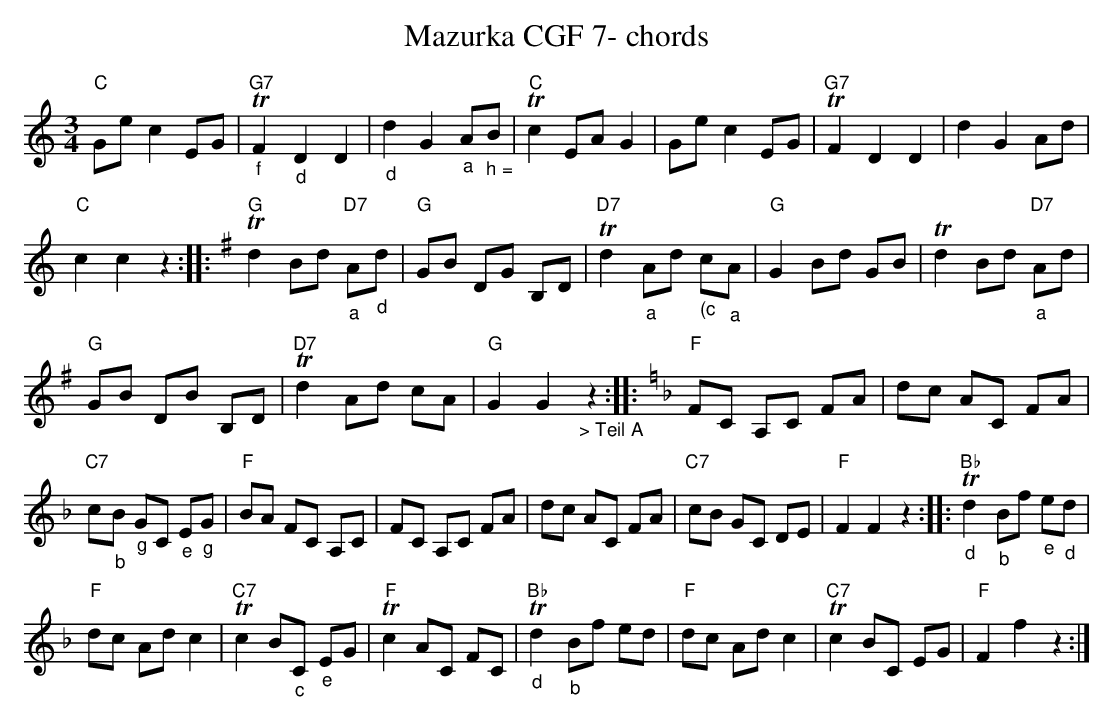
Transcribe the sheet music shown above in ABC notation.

X:1
T:Mazurka CGF 7- chords
M:3/4
L:1/8
K:Cmaj%%MIDI gchordon
"C"Gec2EG | "G7"T"_f"F2"_d"D2D2 | "_d"d2G2"_a"A"_ h ="B | "C"Tc2EAG2 | Gec2EG | "G7"TF2D2D2 | d2G2Ad |
"C"c2c2z2 :: [K:Gmaj] "G"Td2Bd "D7""_a"A"_d"d | "G"GB DG B,D | "D7"Td2 "_a"Ad "_(c"c"_a"A | "G"G2Bd GB | Td2Bd "D7""_a"Ad |
"G"GB DB B,D | "D7"Td2Ad cA | "G"G2G2"_> Teil A"z2 :: [K:Fmaj] "F"FC A,C FA | dc AC FA |
"C7"c"_b"B "_g"GC "_e"E"_g"G | "F"BA FC A,C | FC A,C FA | dc AC FA | "C7"cB GC DE | "F"F2F2z2 :: "Bb"T"_d"d2"_b"Bf "_e"e"_d"d |
"F"dc Adc2 | "C7"Tc2B"_c"C "_e"EG | "F"Tc2AC FC | "Bb"T"_d"d2"_b"Bf ed | "F"dc Adc2 | "C7"Tc2BC EG | "F"F2f2z2 :|
